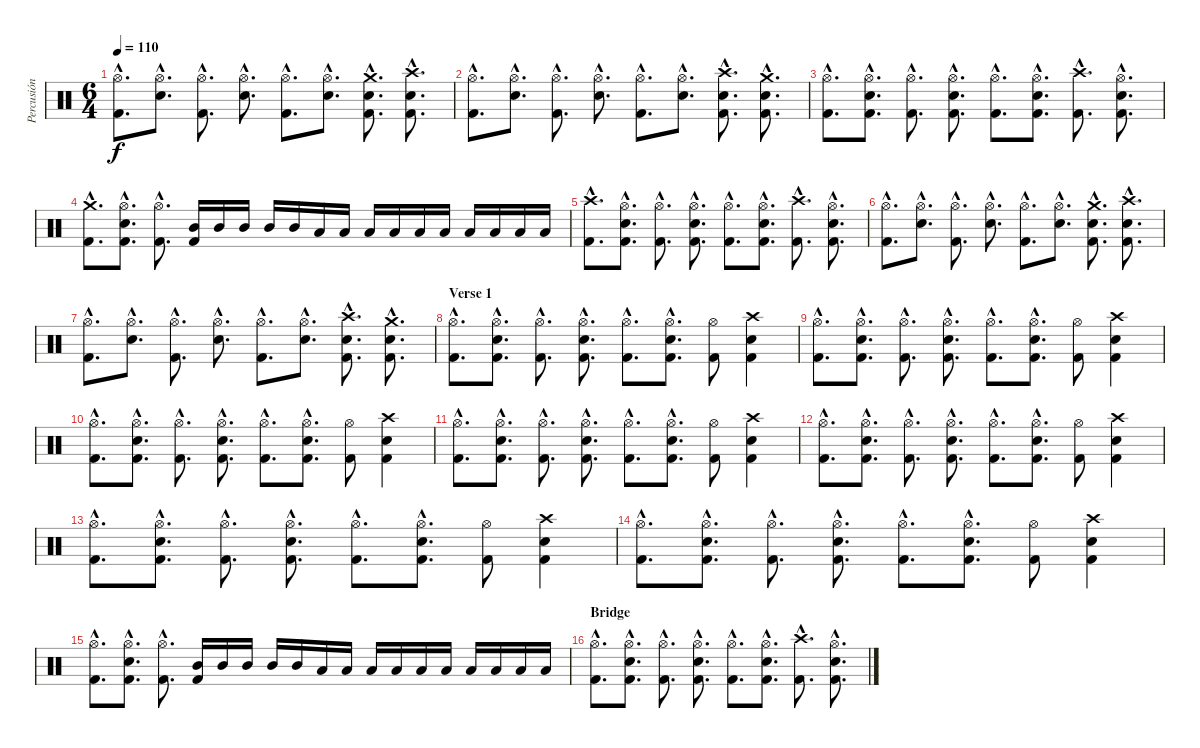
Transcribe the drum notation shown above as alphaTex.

\track ("Percusión" "Percusión") {instrument percussion}
\staff {score}
\articulation defaults
\ts (6 4)
\tempo 110
\clef neutral
\ks c
("Hi-Hat (open)"{hac} "Kick (hit) 2"{hac}).8{d dy f} ("Hi-Hat (open)"{hac} "Snare (hit) 2"{hac}).8{d} ("Hi-Hat (open)"{hac} "Kick (hit) 2"{hac}).8{d} ("Hi-Hat (open)"{hac} "Snare (hit) 2"{hac}).8{d} ("Hi-Hat (open)"{hac} "Kick (hit) 2"{hac}).8{d} ("Hi-Hat (open)"{hac} "Snare (hit) 2"{hac}).8{d} ("Crash medium (hit)"{hac} "Snare (hit) 2"{hac} "Kick (hit) 2"{hac}).8{d} ("Crash high (hit)"{hac} "Snare (hit) 2"{hac} "Kick (hit) 2"{hac}).8{d} |
("Hi-Hat (open)"{hac} "Kick (hit) 2"{hac}).8{d} ("Hi-Hat (open)"{hac} "Snare (hit) 2"{hac}).8{d} ("Hi-Hat (open)"{hac} "Kick (hit) 2"{hac}).8{d} ("Hi-Hat (open)"{hac} "Snare (hit) 2"{hac}).8{d} ("Hi-Hat (open)"{hac} "Kick (hit) 2"{hac}).8{d} ("Hi-Hat (open)"{hac} "Snare (hit) 2"{hac}).8{d} ("Crash high (hit)"{hac} "Snare (hit) 2"{hac} "Kick (hit) 2"{hac}).8{d} ("Crash medium (hit)"{hac} "Snare (hit) 2"{hac} "Kick (hit) 2"{hac}).8{d} |
("Hi-Hat (open)"{hac} "Kick (hit) 2"{hac}).8{d} ("Hi-Hat (open)"{hac} "Snare (hit) 2"{hac} "Kick (hit) 2"{hac}).8{d} ("Hi-Hat (open)"{hac} "Kick (hit) 2"{hac}).8{d} ("Hi-Hat (open)"{hac} "Snare (hit) 2"{hac} "Kick (hit) 2"{hac}).8{d} ("Hi-Hat (open)"{hac} "Kick (hit) 2"{hac}).8{d} ("Hi-Hat (open)"{hac} "Snare (hit) 2"{hac} "Kick (hit) 2"{hac}).8{d} ("Crash high (hit)"{hac} "Kick (hit) 2"{hac}).8{d} ("Hi-Hat (open)"{hac} "Snare (hit) 2"{hac} "Kick (hit) 2"{hac}).8{d} |
("Crash medium (hit)"{hac} "Kick (hit) 2"{hac}).8{d} ("Hi-Hat (open)"{hac} "Snare (hit) 2"{hac} "Kick (hit) 2"{hac}).8{d} ("Hi-Hat (open)"{hac} "Kick (hit) 2"{hac}).8{d} ("Mid Tom (hit)" "Kick (hit) 2").16 "Mid Tom (hit)".16 "Mid Tom (hit)".16 "Mid Tom (hit)".16 "Mid Tom (hit)".16 "Low Tom (hit)".16 "Low Tom (hit)".16 "Low Tom (hit)".16 "Low Tom (hit)".16 "Low Tom (hit)".16 "Low Tom (hit)".16 "Low Tom (hit)".16 "Low Floor Tom (hit)".16 "Low Floor Tom (hit)".16 "Low Floor Tom (hit)".16 |
("Crash high (hit)"{hac} "Kick (hit) 2"{hac}).8{d} ("Hi-Hat (open)"{hac} "Snare (hit) 2"{hac} "Kick (hit) 2"{hac}).8{d} ("Hi-Hat (open)"{hac} "Kick (hit) 2"{hac}).8{d} ("Hi-Hat (open)"{hac} "Snare (hit) 2"{hac} "Kick (hit) 2"{hac}).8{d} ("Hi-Hat (open)"{hac} "Kick (hit) 2"{hac}).8{d} ("Hi-Hat (open)"{hac} "Snare (hit) 2"{hac} "Kick (hit) 2"{hac}).8{d} ("Crash high (hit)"{hac} "Kick (hit) 2"{hac}).8{d} ("Hi-Hat (open)"{hac} "Snare (hit) 2"{hac} "Kick (hit) 2"{hac}).8{d} |
("Hi-Hat (open)"{hac} "Kick (hit) 2"{hac}).8{d} ("Hi-Hat (open)"{hac} "Snare (hit) 2"{hac}).8{d} ("Hi-Hat (open)"{hac} "Kick (hit) 2"{hac}).8{d} ("Hi-Hat (open)"{hac} "Snare (hit) 2"{hac}).8{d} ("Hi-Hat (open)"{hac} "Kick (hit) 2"{hac}).8{d} ("Hi-Hat (open)"{hac} "Snare (hit) 2"{hac}).8{d} ("Crash medium (hit)"{hac} "Snare (hit) 2"{hac} "Kick (hit) 2"{hac}).8{d} ("Crash high (hit)"{hac} "Snare (hit) 2"{hac} "Kick (hit) 2"{hac}).8{d} |
("Hi-Hat (open)"{hac} "Kick (hit) 2"{hac}).8{d} ("Hi-Hat (open)"{hac} "Snare (hit) 2"{hac}).8{d} ("Hi-Hat (open)"{hac} "Kick (hit) 2"{hac}).8{d} ("Hi-Hat (open)"{hac} "Snare (hit) 2"{hac}).8{d} ("Hi-Hat (open)"{hac} "Kick (hit) 2"{hac}).8{d} ("Hi-Hat (open)"{hac} "Snare (hit) 2"{hac}).8{d} ("Crash high (hit)"{hac} "Snare (hit) 2"{hac} "Kick (hit) 2"{hac}).8{d} ("Crash medium (hit)"{hac} "Snare (hit) 2"{hac} "Kick (hit) 2"{hac}).8{d} |
\section ("" "Verse 1")
("Hi-Hat (open)"{hac} "Kick (hit) 2"{hac}).8{d} ("Hi-Hat (open)"{hac} "Snare (hit) 2"{hac} "Kick (hit) 2"{hac}).8{d} ("Hi-Hat (open)"{hac} "Kick (hit) 2"{hac}).8{d} ("Hi-Hat (open)"{hac} "Snare (hit) 2"{hac} "Kick (hit) 2"{hac}).8{d} ("Hi-Hat (open)"{hac} "Kick (hit) 2"{hac}).8{d} ("Hi-Hat (open)"{hac} "Snare (hit) 2"{hac} "Kick (hit) 2"{hac}).8{d} ("Hi-Hat (open)" "Kick (hit) 2").8 ("Crash high (hit)" "Snare (hit) 2" "Kick (hit) 2").4 |
("Hi-Hat (open)"{hac} "Kick (hit) 2"{hac}).8{d} ("Hi-Hat (open)"{hac} "Snare (hit) 2"{hac} "Kick (hit) 2"{hac}).8{d} ("Hi-Hat (open)"{hac} "Kick (hit) 2"{hac}).8{d} ("Hi-Hat (open)"{hac} "Snare (hit) 2"{hac} "Kick (hit) 2"{hac}).8{d} ("Hi-Hat (open)"{hac} "Kick (hit) 2"{hac}).8{d} ("Hi-Hat (open)"{hac} "Snare (hit) 2"{hac} "Kick (hit) 2"{hac}).8{d} ("Hi-Hat (open)" "Kick (hit) 2").8 ("Crash high (hit)" "Snare (hit) 2" "Kick (hit) 2").4 |
("Hi-Hat (open)"{hac} "Kick (hit) 2"{hac}).8{d} ("Hi-Hat (open)"{hac} "Snare (hit) 2"{hac} "Kick (hit) 2"{hac}).8{d} ("Hi-Hat (open)"{hac} "Kick (hit) 2"{hac}).8{d} ("Hi-Hat (open)"{hac} "Snare (hit) 2"{hac} "Kick (hit) 2"{hac}).8{d} ("Hi-Hat (open)"{hac} "Kick (hit) 2"{hac}).8{d} ("Hi-Hat (open)"{hac} "Snare (hit) 2"{hac} "Kick (hit) 2"{hac}).8{d} ("Hi-Hat (open)" "Kick (hit) 2").8 ("Crash high (hit)" "Snare (hit) 2" "Kick (hit) 2").4 |
("Hi-Hat (open)"{hac} "Kick (hit) 2"{hac}).8{d} ("Hi-Hat (open)"{hac} "Snare (hit) 2"{hac} "Kick (hit) 2"{hac}).8{d} ("Hi-Hat (open)"{hac} "Kick (hit) 2"{hac}).8{d} ("Hi-Hat (open)"{hac} "Snare (hit) 2"{hac} "Kick (hit) 2"{hac}).8{d} ("Hi-Hat (open)"{hac} "Kick (hit) 2"{hac}).8{d} ("Hi-Hat (open)"{hac} "Snare (hit) 2"{hac} "Kick (hit) 2"{hac}).8{d} ("Hi-Hat (open)" "Kick (hit) 2").8 ("Crash high (hit)" "Snare (hit) 2" "Kick (hit) 2").4 |
("Hi-Hat (open)"{hac} "Kick (hit) 2"{hac}).8{d} ("Hi-Hat (open)"{hac} "Snare (hit) 2"{hac} "Kick (hit) 2"{hac}).8{d} ("Hi-Hat (open)"{hac} "Kick (hit) 2"{hac}).8{d} ("Hi-Hat (open)"{hac} "Snare (hit) 2"{hac} "Kick (hit) 2"{hac}).8{d} ("Hi-Hat (open)"{hac} "Kick (hit) 2"{hac}).8{d} ("Hi-Hat (open)"{hac} "Snare (hit) 2"{hac} "Kick (hit) 2"{hac}).8{d} ("Hi-Hat (open)" "Kick (hit) 2").8 ("Crash high (hit)" "Snare (hit) 2" "Kick (hit) 2").4 |
("Hi-Hat (open)"{hac} "Kick (hit) 2"{hac}).8{d} ("Hi-Hat (open)"{hac} "Snare (hit) 2"{hac} "Kick (hit) 2"{hac}).8{d} ("Hi-Hat (open)"{hac} "Kick (hit) 2"{hac}).8{d} ("Hi-Hat (open)"{hac} "Snare (hit) 2"{hac} "Kick (hit) 2"{hac}).8{d} ("Hi-Hat (open)"{hac} "Kick (hit) 2"{hac}).8{d} ("Hi-Hat (open)"{hac} "Snare (hit) 2"{hac} "Kick (hit) 2"{hac}).8{d} ("Hi-Hat (open)" "Kick (hit) 2").8 ("Crash high (hit)" "Snare (hit) 2" "Kick (hit) 2").4 |
("Hi-Hat (open)"{hac} "Kick (hit) 2"{hac}).8{d} ("Hi-Hat (open)"{hac} "Snare (hit) 2"{hac} "Kick (hit) 2"{hac}).8{d} ("Hi-Hat (open)"{hac} "Kick (hit) 2"{hac}).8{d} ("Hi-Hat (open)"{hac} "Snare (hit) 2"{hac} "Kick (hit) 2"{hac}).8{d} ("Hi-Hat (open)"{hac} "Kick (hit) 2"{hac}).8{d} ("Hi-Hat (open)"{hac} "Snare (hit) 2"{hac} "Kick (hit) 2"{hac}).8{d} ("Hi-Hat (open)" "Kick (hit) 2").8 ("Crash high (hit)" "Snare (hit) 2" "Kick (hit) 2").4 |
("Hi-Hat (open)"{hac} "Kick (hit) 2"{hac}).8{d} ("Hi-Hat (open)"{hac} "Snare (hit) 2"{hac} "Kick (hit) 2"{hac}).8{d} ("Hi-Hat (open)"{hac} "Kick (hit) 2"{hac}).8{d} ("Mid Tom (hit)" "Kick (hit) 2").16 "Mid Tom (hit)".16 "Mid Tom (hit)".16 "Mid Tom (hit)".16 "Mid Tom (hit)".16 "Low Tom (hit)".16 "Low Tom (hit)".16 "Low Tom (hit)".16 "Low Tom (hit)".16 "Low Tom (hit)".16 "Low Tom (hit)".16 "Low Tom (hit)".16 "Low Floor Tom (hit)".16 "Low Floor Tom (hit)".16 "Low Floor Tom (hit)".16 |
\section ("" "Bridge")
("Hi-Hat (open)"{hac} "Kick (hit) 2"{hac}).8{d} ("Hi-Hat (open)"{hac} "Snare (hit) 2"{hac} "Kick (hit) 2"{hac}).8{d} ("Hi-Hat (open)"{hac} "Kick (hit) 2"{hac}).8{d} ("Hi-Hat (open)"{hac} "Snare (hit) 2"{hac} "Kick (hit) 2"{hac}).8{d} ("Hi-Hat (open)"{hac} "Kick (hit) 2"{hac}).8{d} ("Hi-Hat (open)"{hac} "Snare (hit) 2"{hac} "Kick (hit) 2"{hac}).8{d} ("Crash high (hit)"{hac} "Kick (hit) 2"{hac}).8{d} ("Hi-Hat (open)"{hac} "Snare (hit) 2"{hac} "Kick (hit) 2"{hac}).8{d}
